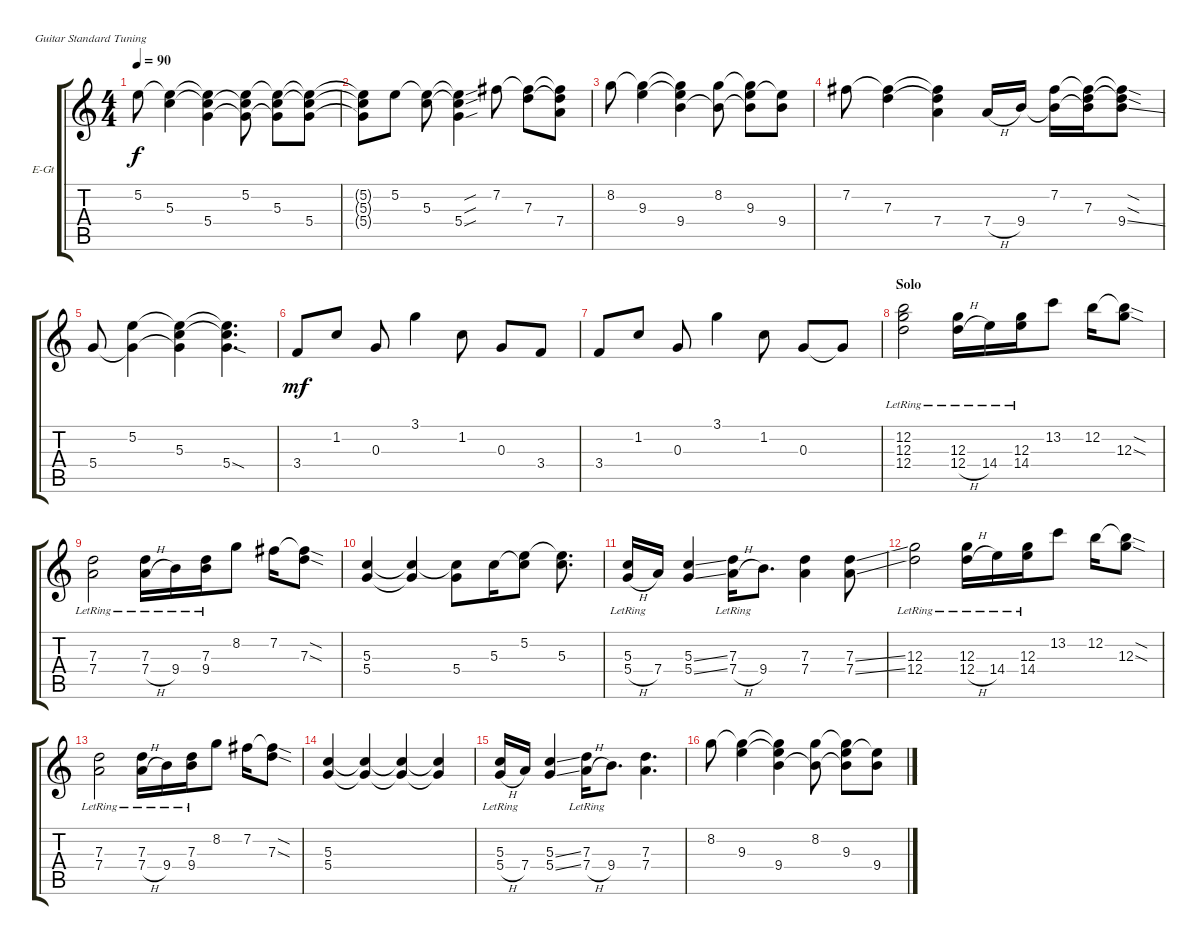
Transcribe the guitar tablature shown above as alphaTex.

\defaultSystemsLayout 4
\bracketExtendMode groupsimilarinstruments
\firstSystemTrackNameOrientation horizontal
\otherSystemsTrackNameOrientation horizontal
\track ("Lead Guitar" "E-Gt") {instrument overdrivenguitar}
\staff {score tabs}
\tuning (E4 B3 G3 D3 A2 E2)
\ts (4 4)
\tempo 90
\clef g2
\scale
0.333333
\ks c
5.2.8{dy f} (5.3 5.2{t}).4 (5.4 5.2{t} 5.3{t}).4 (5.2 5.3{t} 5.4{t}).8 (5.3 5.4{t} 5.2{t}).8 (5.4 5.2{t} 5.3{t}).8 |
\scale
0.333333 (5.2{t} 5.3{t} 5.4{t}).8 5.2.8 (5.3 5.2{t}).8 (5.4{sou} 5.2{sou t} 5.3{sou t}).4 7.2.8 (7.3 7.2{t}).8 (7.4 7.2{t} 7.3{t}).8 |
\scale
0.333333 8.2.8 (9.3 8.2{t}).4 (9.4 8.2{t} 9.3{t}).4 (8.2 9.4{t}).8 (9.3 8.2{t} 9.4{t}).8 (9.4 9.3{t}).8 |
\scale
0.333333 7.2.8 (7.3 7.2{t}).4 (7.4 7.2{t} 7.3{t}).4 7.4{h}.16 9.4.16 (7.2 9.4{t}).16 (7.3 9.4{t} 7.2{t}).16 (9.4{ss} 7.2{sod t} 7.3{sod t}).8 |
\scale
0.333333 5.4.8 (5.2 5.4{t}).4 (5.3 5.4{t} 5.2{t}).4 (5.4{sod} 5.2{t} 5.3{t}).4{d} |
\scale
0.333333 3.4.8{dy mf} 1.2.8 0.3.8 3.1.4 1.2.8 0.3.8 3.4.8 |
\scale
0.333333 3.4.8 1.2.8 0.3.8 3.1.4 1.2.8 0.3.8 0.3{t}.8 |
\section ("" "Solo")
\scale
0.333333 (12.4{lr} 12.3{lr} 12.2{lr}).2 (12.4{h lr} 12.3{lr}).16 14.4{lr}.16 (14.4{lr} 12.3{lr}).16 13.2.8 12.2.16 (12.2{sod t} 12.3{sod}).8 |
\scale
0.333333 (7.4{lr} 7.3{lr}).2 (7.4{h lr} 7.3{lr}).16 9.4{lr}.16 (9.4{lr} 7.3{lr}).16 8.2.8 7.2.16 (7.2{sod t} 7.3{sod}).8 |
\scale
0.333333 (5.3 5.4).4 (5.3{t} 5.4{t}).4 (5.4 5.3{t}).8 5.3.16 (5.2 5.3{t}).8 (5.3 5.2{t}).8{d} |
\scale
0.333333 (5.4{h} 5.3{lr}).16 7.4.16 (5.4{ss} 5.3{ss}).4 (7.4{h} 7.3{lr}).16 9.4.8{d} (7.4 7.3).4 (7.3{ss} 7.4{ss}).8 |
\scale
0.333333 (12.4{lr} 12.3{lr}).2 (12.4{h lr} 12.3{lr}).16 14.4{lr}.16 (14.4{lr} 12.3{lr}).16 13.2.8 12.2.16 (12.2{sod t} 12.3{sod}).8 |
\scale
0.333333 (7.4{lr} 7.3{lr}).2 (7.4{h lr} 7.3{lr}).16 9.4{lr}.16 (9.4{lr} 7.3{lr}).16 8.2.8 7.2.16 (7.2{sod t} 7.3{sod}).8 |
\scale
0.333333 (5.3 5.4).4 (5.3{t} 5.4{t}).4 (5.4{t} 5.3{t}).4 (5.3{t} 5.4{t}).4 |
\scale
0.333333 (5.4{h} 5.3{lr}).16 7.4.16 (5.4{ss} 5.3{ss}).4 (7.4{h} 7.3{lr}).16 9.4.8{d} (7.4 7.3).4{d} |
\scale
0.333333 8.2.8 (9.3 8.2{t}).4 (9.4 8.2{t} 9.3{t}).4 (8.2 9.4{t}).8 (9.3 8.2{t} 9.4{t}).8 (9.4 9.3{t}).8
